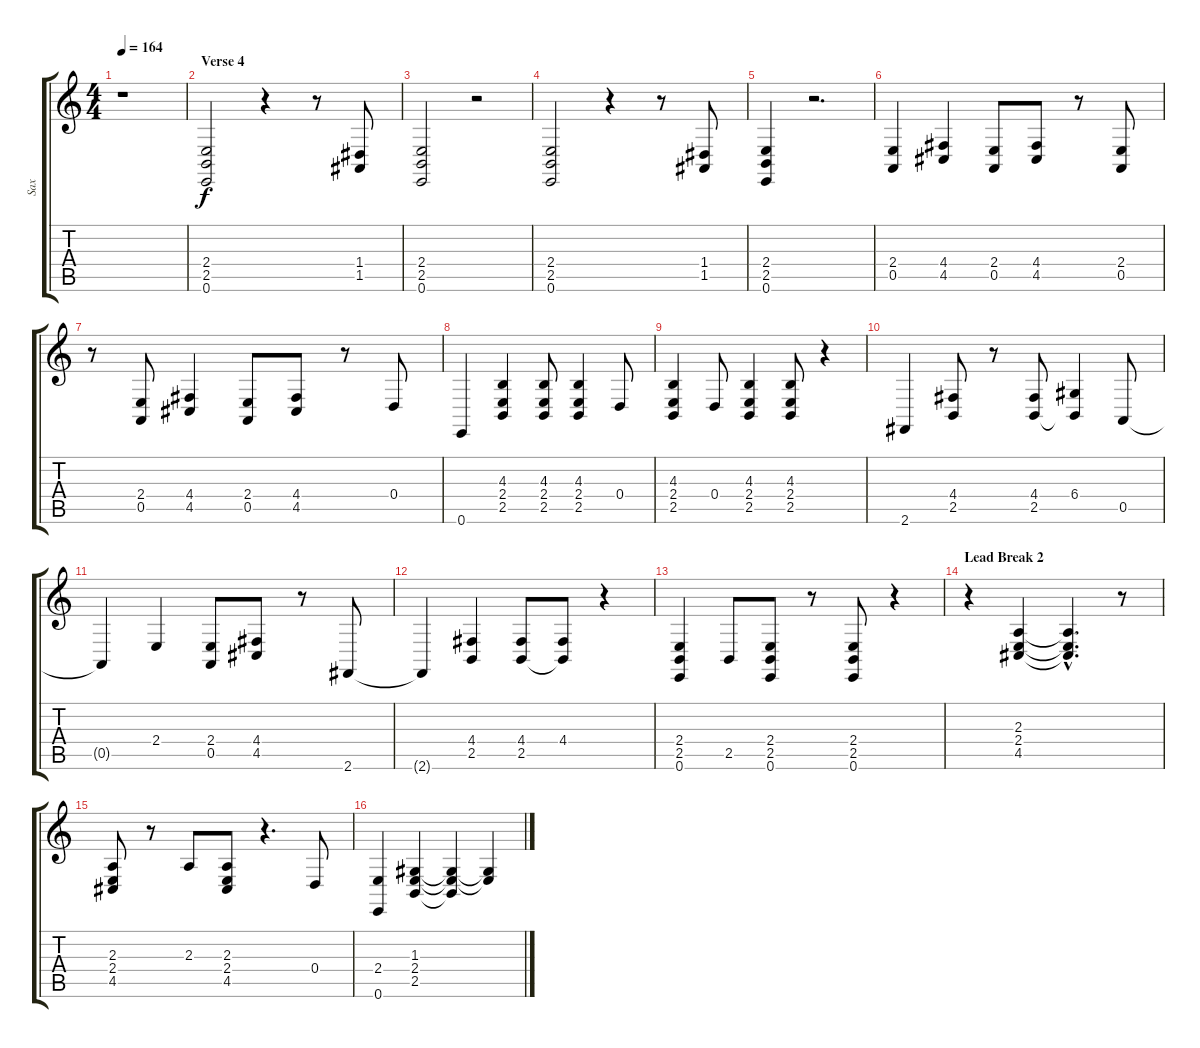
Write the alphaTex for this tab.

\track ("Sax" "Sax") {instrument baritonesax}
\staff {score tabs}
\tuning (E4 B3 G3 D3 A2 E2) {hide}
\ts (4 4)
\tempo 164
\clef g2
\ks c
r.1{dy f} |
\section ("" "Verse 4")
(2.4 2.5 0.6).2 r.4 r.8 (1.4 1.5).8 |
(2.4 2.5 0.6).2 r.2 |
(2.4 2.5 0.6).2 r.4 r.8 (1.4 1.5).8 |
(2.4 2.5 0.6).4 r.2{d} |
(2.4 0.5).4 (4.4 4.5).4 (2.4 0.5).8 (4.4 4.5).8 r.8 (2.4 0.5).8 |
r.8 (2.4 0.5).8 (4.4 4.5).4 (2.4 0.5).8 (4.4 4.5).8 r.8 0.4.8 |
0.6.4 (4.3 2.4 2.5).4 (4.3 2.4 2.5).8 (4.3 2.4 2.5).4 0.4.8 |
(4.3 2.4 2.5).4 0.4.8 (4.3 2.4 2.5).4 (4.3 2.4 2.5).8 r.4 |
2.6.4 (4.4 2.5).8 r.8 (4.4 2.5).8 (6.4 2.5{t}).4 0.5.8 |
0.5{t}.4 2.4.4 (2.4 0.5).8 (4.4 4.5).8 r.8 2.6.8 |
2.6{t}.4 (4.4 2.5).4 (4.4 2.5).8 (4.4 2.5{t}).8 r.4 |
(2.4 2.5 0.6).4 2.5.8 (2.4 2.5 0.6).8 r.8 (2.4 2.5 0.6).8 r.4 |
\section ("" "Lead Break 2")
r.4 (2.3 2.4 4.5).4 (2.3{hac t} 2.4{hac t} 4.5{hac t}).4{d} r.8 |
(2.3 2.4 4.5).8 r.8 2.3.8 (2.3 2.4 4.5).8 r.4{d} 0.4.8 |
(2.4 0.6).4 (1.3 2.4 2.5).4 (1.3{t} 2.4{t} 2.5{t}).4 (1.3{t} 2.4{t}).4
